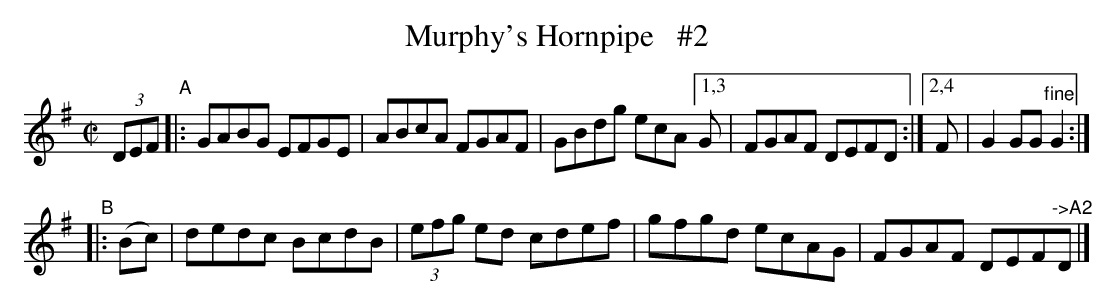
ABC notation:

X:1
T: Murphy's Hornpipe   #2
M: C|
L: 1/8
K: G
(3DEF "^A"|: GABG EFGE | ABcA FGAF | GBdg ecA [1,3 G | FGAF DEFD :|[2,4 F | G2GG "^fine"G2 :|
"^B"|: (Bc) | dedc BcdB | (3efg ed cdef | gfgd ecAG | FGAF DEF"^->A2"D |]
